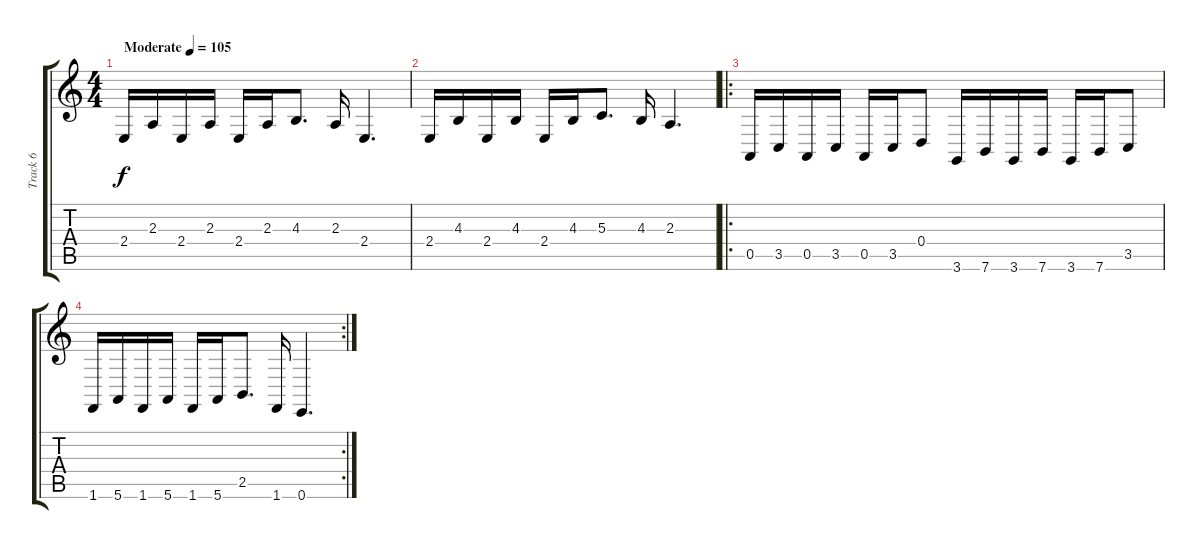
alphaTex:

\track ("Track 6" "Track 6") {instrument trumpet}
\staff {score tabs}
\tuning (E4 B3 G3 D3 A2 E2) {hide}
\ts (4 4)
\tempo (105 "Moderate")
\clef g2
\ks c
2.4.16{dy f instrument trumpet} 2.3.16 2.4.16 2.3.16 2.4.16 2.3.16 4.3.8{d} 2.3.16 2.4.4{d} |
2.4.16 4.3.16 2.4.16 4.3.16 2.4.16 4.3.16 5.3.8{d} 4.3.16 2.3.4{d} |
\ro
0.5.16 3.5.16 0.5.16 3.5.16 0.5.16 3.5.16 0.4.8 3.6.16 7.6.16 3.6.16 7.6.16 3.6.16 7.6.16 3.5.8 |
\rc 2
1.6.16 5.6.16 1.6.16 5.6.16 1.6.16 5.6.16 2.5.8{d} 1.6.16 0.6.4{d}
